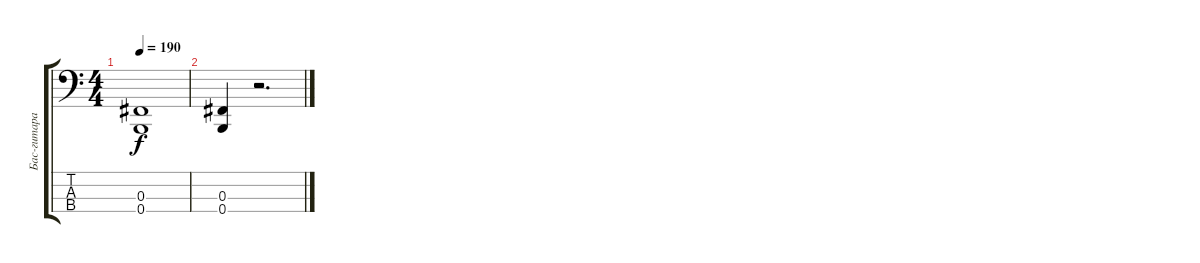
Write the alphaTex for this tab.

\track ("Бас-гитара Araya" "Бас-гитара") {instrument electricbasspick}
\staff {score tabs}
\tuning (E2 B1 Gb1 B0) {hide}
\ts (4 4)
\tempo 190
\clef f4
\ks c
(0.3{t} 0.4{t}).1{dy f} |
(0.3 0.4).4 r.2{d}
